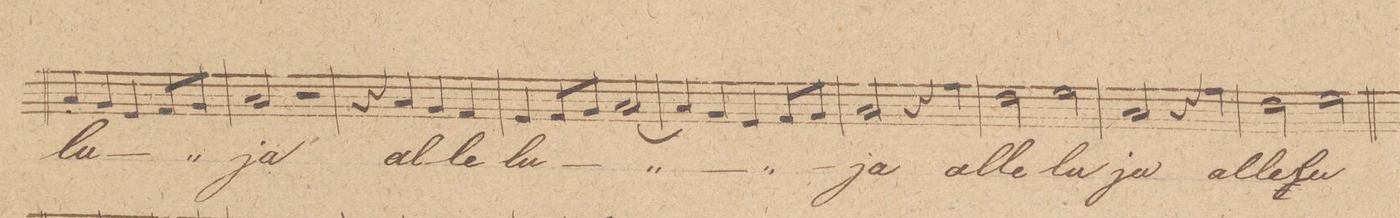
**kern	**text
*I"Baſso 2do	*
*clefF4	*
*k[]	*
*met(c|)	*
*M2/2	*
4C/	-lu-
4BB/	.
4GG/	.
8AA/L	.
8BB/J	.
=79	=79
2C/	-ja
2r	.
=80	=80
4r	.
4C/	al-
4BB/	-le-
4AA/	-lu-
=81	=81
4GG/	.
8AA/L	.
8BB/J	.
[2C/	.
=82	=82
4C/]	.
4BB/	.
4GG/	.
8AA/L	.
8BB/J	.
=83	=83
2C/	-ja
4r	.
4A\	al-
=84	=84
2F\	-le-
2G\	-lu-
=85	=85
2C/	-ja
4r	.
4A\	al-
=86	=86
2F\	-le-
2G\	-lu-
=87||	=87
*-	*-
